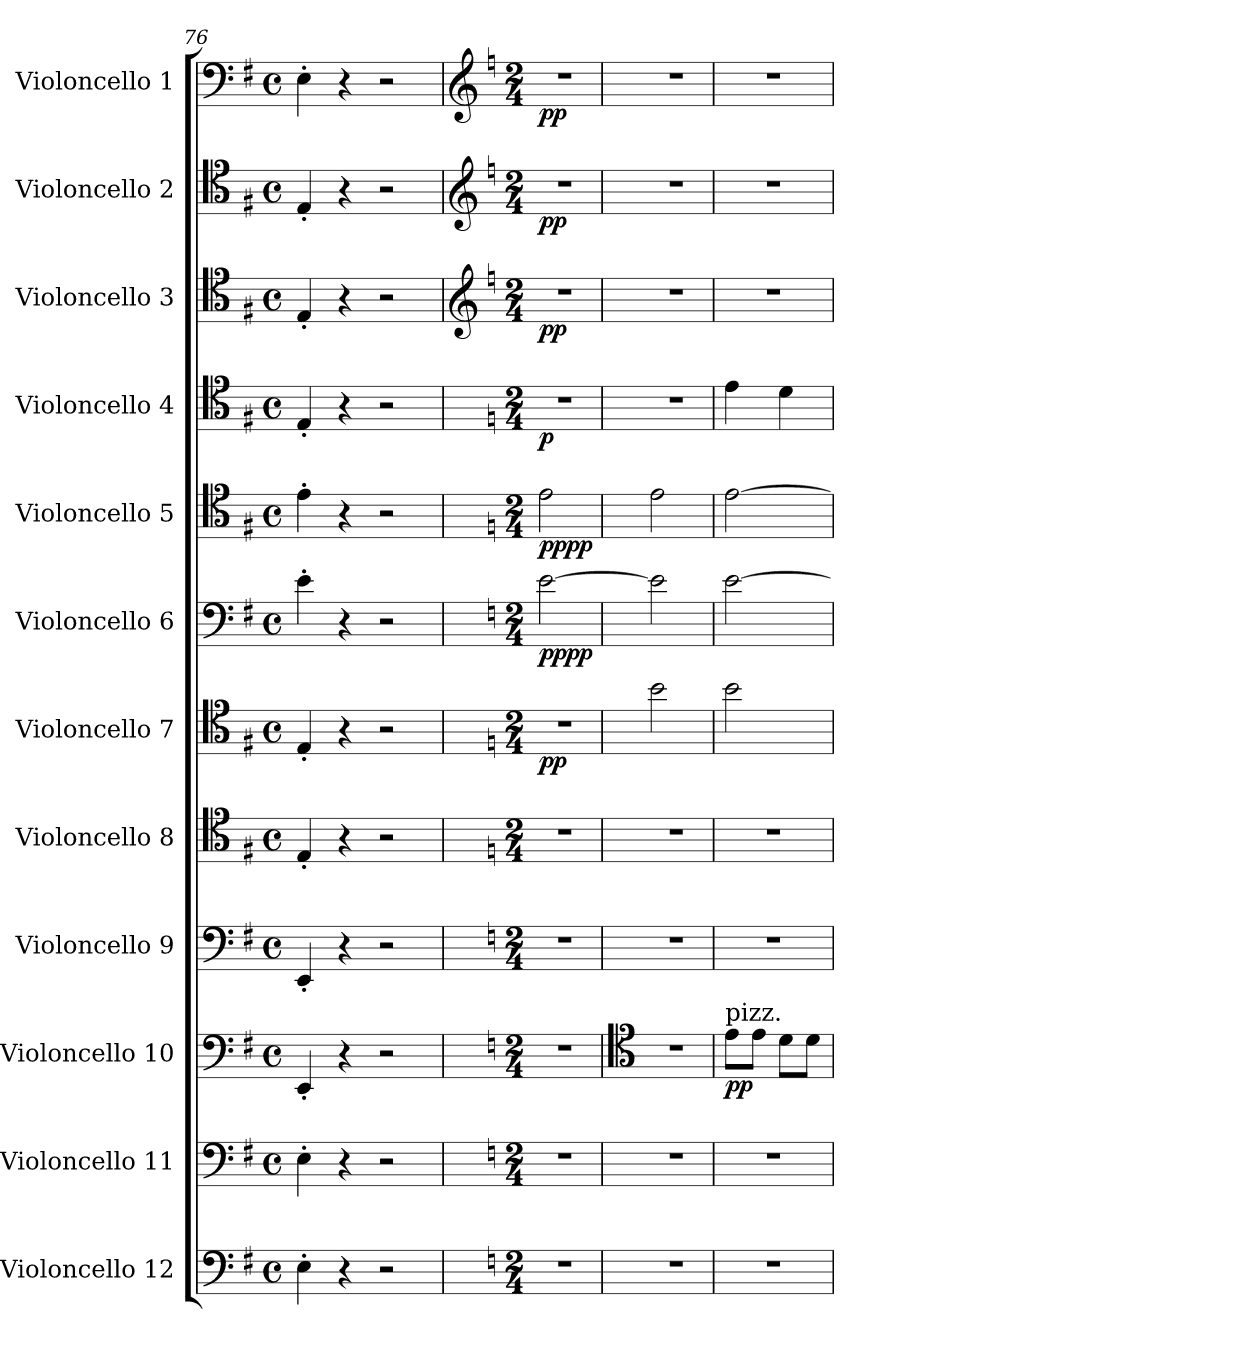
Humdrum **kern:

**kern	**kern	**kern	**dynam	**kern	**kern	**kern	**dynam	**kern	**dynam	**kern	**dynam	**kern	**dynam	**kern	**dynam	**kern	**dynam	**kern	**dynam
*part12	*part11	*part10	*part10	*part9	*part8	*part7	*part7	*part6	*part6	*part5	*part5	*part4	*part4	*part3	*part3	*part2	*part2	*part1	*part1
*staff12	*staff11	*staff10	*staff10	*staff9	*staff8	*staff7	*staff7	*staff6	*staff6	*staff5	*staff5	*staff4	*staff4	*staff3	*staff3	*staff2	*staff2	*staff1	*staff1
*I"Violoncello 12	*I"Violoncello 11	*I"Violoncello 10	*	*I"Violoncello 9	*I"Violoncello 8	*I"Violoncello 7	*	*I"Violoncello 6	*	*I"Violoncello 5	*	*I"Violoncello 4	*	*I"Violoncello 3	*	*I"Violoncello 2	*	*I"Violoncello 1	*
*I'Vc. 12	*I'Vc. 11	*I'Vc. 10	*	*I'Vc. 9	*I'Vc. 8	*I'Vc. 7	*	*I'Vc. 6	*	*I'Vc. 5	*	*I'Vc. 4	*	*I'Vc.3	*	*I'Vc. 2	*	*I'Vc. 1	*
*clefF4	*clefF4	*clefF4	*	*clefF4	*clefC4	*clefC4	*	*clefF4	*	*clefC4	*	*clefC4	*	*clefC4	*	*clefC4	*	*clefF4	*
*k[f#]	*k[f#]	*k[f#]	*	*k[f#]	*k[f#]	*k[f#]	*	*k[f#]	*	*k[f#]	*	*k[f#]	*	*k[f#]	*	*k[f#]	*	*k[f#]	*
*M4/4	*M4/4	*M4/4	*	*M4/4	*M4/4	*M4/4	*	*M4/4	*	*M4/4	*	*M4/4	*	*M4/4	*	*M4/4	*	*M4/4	*
*met(c)	*met(c)	*met(c)	*	*met(c)	*met(c)	*met(c)	*	*met(c)	*	*met(c)	*	*met(c)	*	*met(c)	*	*met(c)	*	*met(c)	*
=76	=76	=76	=76	=76	=76	=76	=76	=76	=76	=76	=76	=76	=76	=76	=76	=76	=76	=76	=76
4E'\	4E'\	4EE'/	.	4EE'/	4E'/	4E'/	.	4e'\	.	4e'\	.	4E'/	.	4E'/	.	4E'/	.	4E'\	.
4r	4r	4r	.	4r	4r	4r	.	4r	.	4r	.	4r	.	4r	.	4r	.	4r	.
2r	2r	2r	.	2r	2r	2r	.	2r	.	2r	.	2r	.	2r	.	2r	.	2r	.
=77	=77	=77	=77	=77	=77	=77	=77	=77	=77	=77	=77	=77	=77	=77	=77	=77	=77	=77	=77
!!LO:REH:place=s1:a:B:fs=14:t=D
*	*	*	*	*	*	*	*	*	*	*	*	*	*	*clefG2	*	*clefG2	*	*clefG2	*
*k[]	*k[]	*k[]	*	*k[]	*k[]	*k[]	*	*k[]	*	*k[]	*	*k[]	*	*k[]	*	*k[]	*	*k[]	*
*M2/4	*M2/4	*M2/4	*	*M2/4	*M2/4	*M2/4	*	*M2/4	*	*M2/4	*	*M2/4	*	*M2/4	*	*M2/4	*	*M2/4	*
*	*	*	*	*	*	*	*	*	*	*	*	*	*	*	*	*	*	*MM65	*
!	!	!	!	!	!	!	!LO:DY:b	!	!LO:DY:b	!	!	!	!	!	!	!	!	!	!
!	!	!	!	!	!	!	!	!	!LO:DY:n=1:b	!	!LO:DY:b	!	!	!	!	!	!	!	!
!	!	!	!	!	!	!	!	!	!	!	!LO:DY:n=1:b	!	!LO:DY:b	!	!LO:DY:b	!	!LO:DY:b	!	!LO:DY:b
2r	2r	2r	.	2r	2r	2r	pp	[2e\	pp pp	2e\	pp pp	2r	p	2r	pp	2r	pp	2r	pp
=78	=78	=78	=78	=78	=78	=78	=78	=78	=78	=78	=78	=78	=78	=78	=78	=78	=78	=78	=78
*	*	*clefC4	*	*	*	*	*	*	*	*	*	*	*	*	*	*	*	*	*
2r	2r	2r	.	2r	2r	2b\	.	2e\]	.	2e\	.	2r	.	2r	.	2r	.	2r	.
=79	=79	=79	=79	=79	=79	=79	=79	=79	=79	=79	=79	=79	=79	=79	=79	=79	=79	=79	=79
!	!	!LO:TX:a:t=pizz.	!	!	!	!	!	!	!	!	!	!	!	!	!	!	!	!	!
!	!	!	!LO:DY:b	!	!	!	!	!	!	!	!	!	!	!	!	!	!	!	!
2r	2r	8e\L	pp	2r	2r	2b\	.	[2e\	.	[2e\	.	4e\	.	2r	.	2r	.	2r	.
.	.	8e\J	.	.	.	.	.	.	.	.	.	.	.	.	.	.	.	.	.
.	.	8d\L	.	.	.	.	.	.	.	.	.	4d\	.	.	.	.	.	.	.
.	.	8d\J	.	.	.	.	.	.	.	.	.	.	.	.	.	.	.	.	.
=	=	=	=	=	=	=	=	=	=	=	=	=	=	=	=	=	=	=	=
*-	*-	*-	*-	*-	*-	*-	*-	*-	*-	*-	*-	*-	*-	*-	*-	*-	*-	*-	*-
